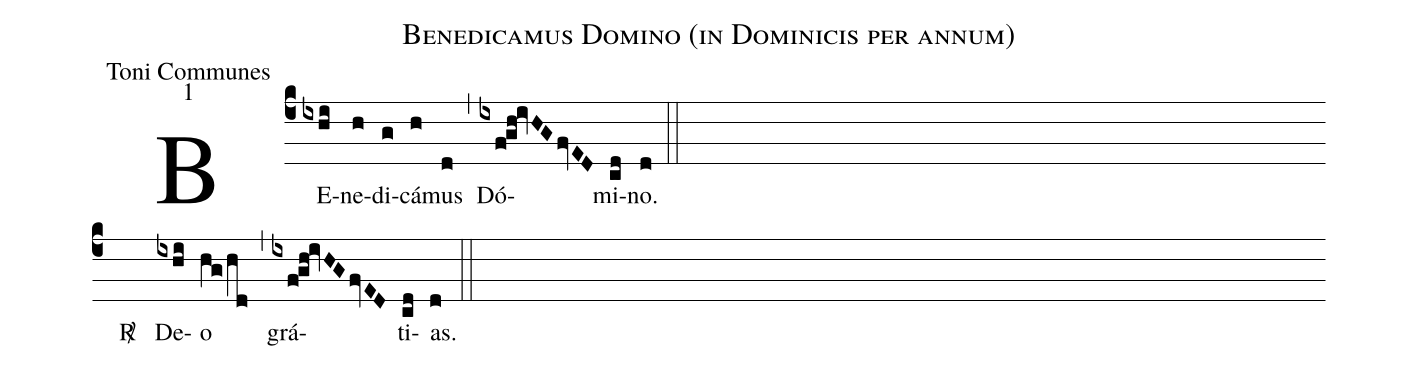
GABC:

name:Benedicamus Domino (in Dominicis per annum);
office-part:Toni Communes;
mode:1;
%%
(c4) BE(ixhi)ne(h)di(g)cá(h)mus(d) (,) Dó(ixf!gh!ivHGfvED)mi(cd)no.(d) (::Z-)
<sp>R/</sp> () De(ixhi)o(hg/hd) (,)  grá(/ixf!gh!ivHGfvED)ti(cd)as.(d) (::)
